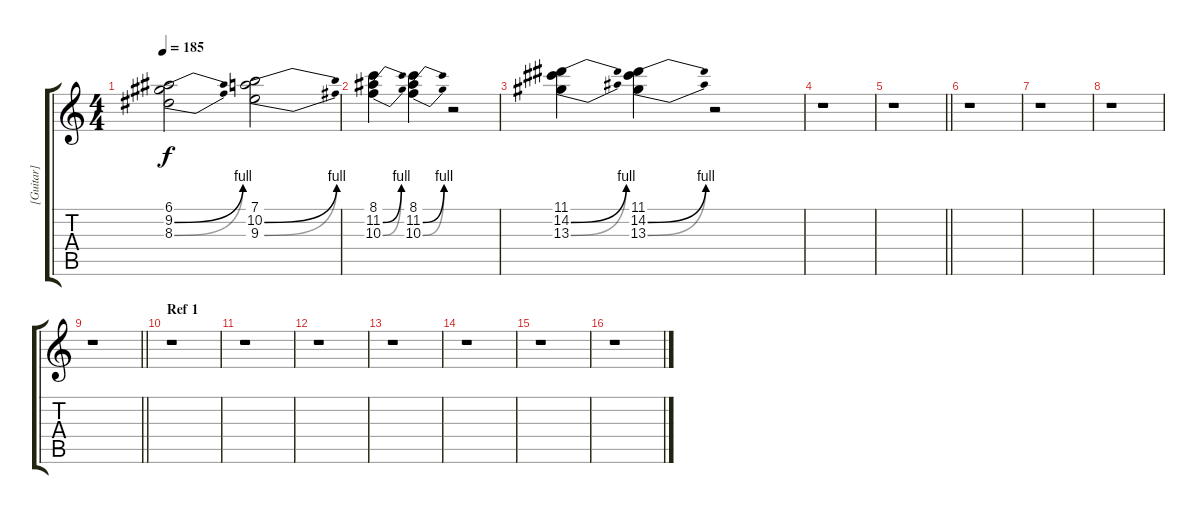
\track ("[Guitar]" "[Guitar]") {instrument overdrivenguitar}
\staff {score tabs}
\tuning (E4 B3 G3 D3 A2 D2) {hide}
\ts (4 4)
\tempo 185
\clef g2
\ks c
(6.1 9.2{be (bend 0 0 60 4)} 8.3{be (bend 0 0 60 4)}).2{dy f} (7.1 10.2{be (bend 0 0 60 4)} 9.3{be (bend 0 0 60 4)}).2 |
(8.1 11.2{be (bend 0 0 60 4)} 10.3{be (bend 0 0 60 4)}).4 (8.1 11.2{be (bend 0 0 60 4)} 10.3{be (bend 0 0 60 4)}).4 r.2 |
(11.1 14.2{be (bend 0 0 60 4)} 13.3{be (bend 0 0 60 4)}).4 (11.1 14.2{be (bend 0 0 60 4)} 13.3{be (bend 0 0 60 4)}).4 r.2 |
r.1 |
\barLineRight lightlight
r.1 |
r.1 |
r.1 |
r.1 |
\barLineRight lightlight
r.1 |
\section ("" "Ref 1")
r.1 |
r.1 |
r.1 |
r.1 |
r.1 |
r.1 |
r.1
